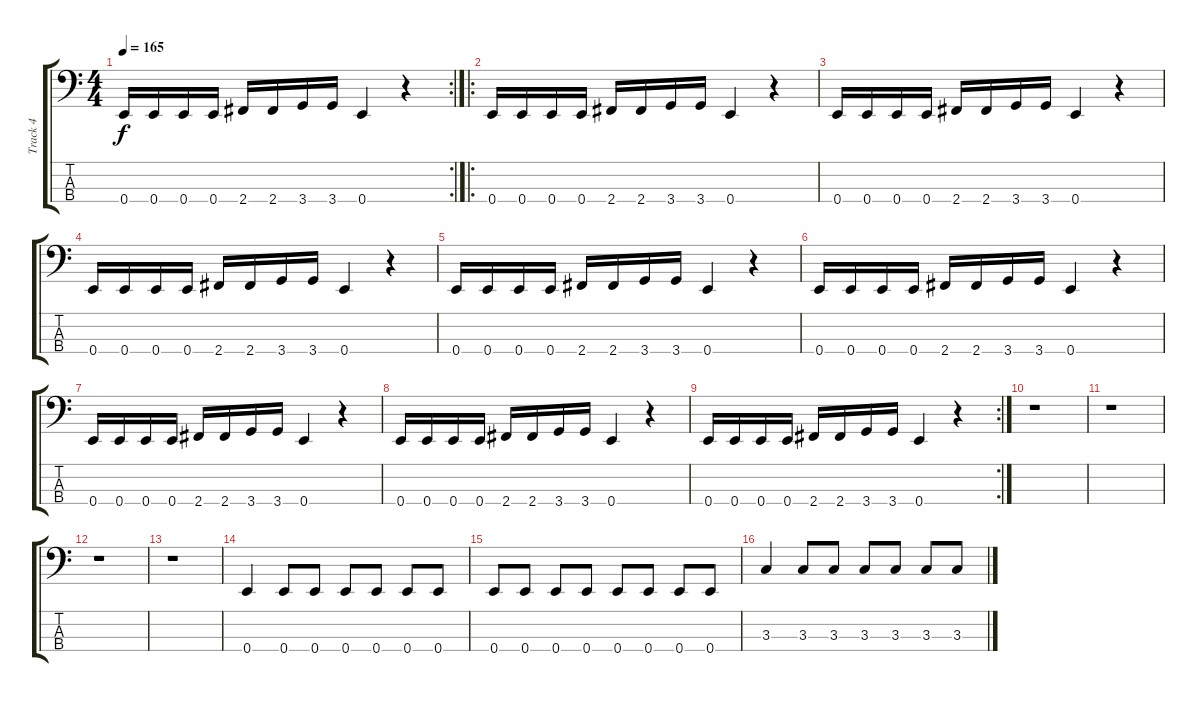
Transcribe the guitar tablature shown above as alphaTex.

\track ("Track 4" "Track 4") {instrument electricbasspick}
\staff {score tabs}
\tuning (G2 D2 A1 E1) {hide}
\rc 2
\ts (4 4)
\tempo 165
\clef f4
\ks c
0.4.16{dy f} 0.4.16 0.4.16 0.4.16 2.4.16 2.4.16 3.4.16 3.4.16 0.4.4 r.4 |
\ro
0.4.16 0.4.16 0.4.16 0.4.16 2.4.16 2.4.16 3.4.16 3.4.16 0.4.4 r.4 |
0.4.16 0.4.16 0.4.16 0.4.16 2.4.16 2.4.16 3.4.16 3.4.16 0.4.4 r.4 |
0.4.16 0.4.16 0.4.16 0.4.16 2.4.16 2.4.16 3.4.16 3.4.16 0.4.4 r.4 |
0.4.16 0.4.16 0.4.16 0.4.16 2.4.16 2.4.16 3.4.16 3.4.16 0.4.4 r.4 |
0.4.16 0.4.16 0.4.16 0.4.16 2.4.16 2.4.16 3.4.16 3.4.16 0.4.4 r.4 |
0.4.16 0.4.16 0.4.16 0.4.16 2.4.16 2.4.16 3.4.16 3.4.16 0.4.4 r.4 |
0.4.16 0.4.16 0.4.16 0.4.16 2.4.16 2.4.16 3.4.16 3.4.16 0.4.4 r.4 |
\rc 2
0.4.16 0.4.16 0.4.16 0.4.16 2.4.16 2.4.16 3.4.16 3.4.16 0.4.4 r.4 |
r.1 |
r.1 |
r.1 |
r.1 |
0.4.4 0.4.8 0.4.8 0.4.8 0.4.8 0.4.8 0.4.8 |
0.4.8 0.4.8 0.4.8 0.4.8 0.4.8 0.4.8 0.4.8 0.4.8 |
3.3.4 3.3.8 3.3.8 3.3.8 3.3.8 3.3.8 3.3.8
